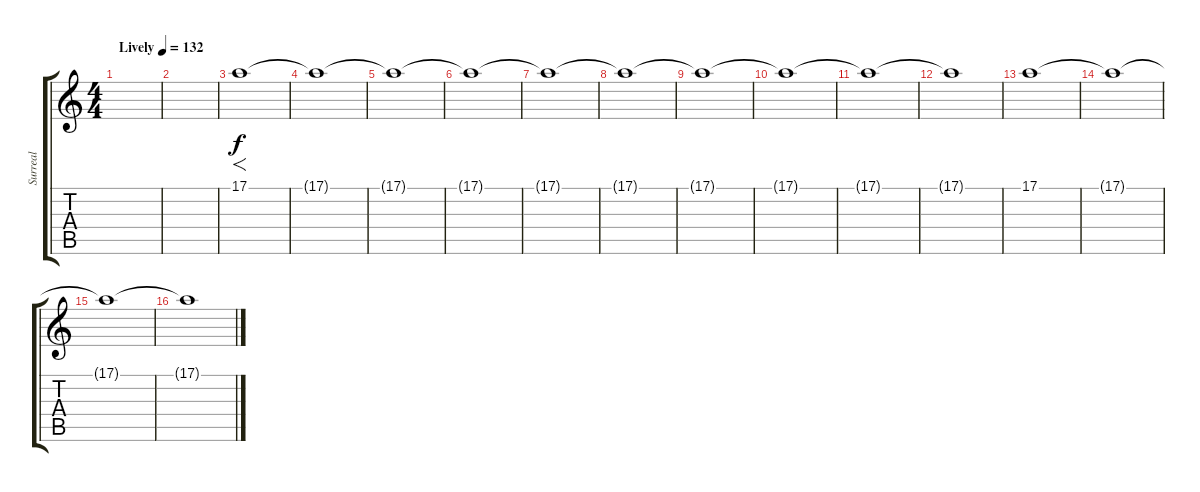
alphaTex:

\track ("Surreal" "Surreal") {instrument lead1square}
\staff {score tabs}
\tuning (E4 B3 G3 D3 A2 E2) {hide}
\ts (4 4)
\tempo (132 "Lively")
\clef g2
\ks c
|
|
17.1.1{f} |
17.1{t}.1 |
17.1{t}.1 |
17.1{t}.1 |
17.1{t}.1 |
17.1{t}.1 |
17.1{t}.1 |
17.1{t}.1 |
17.1{t}.1 |
17.1{t}.1 |
17.1.1 |
17.1{t}.1 |
17.1{t}.1 |
17.1{t}.1
